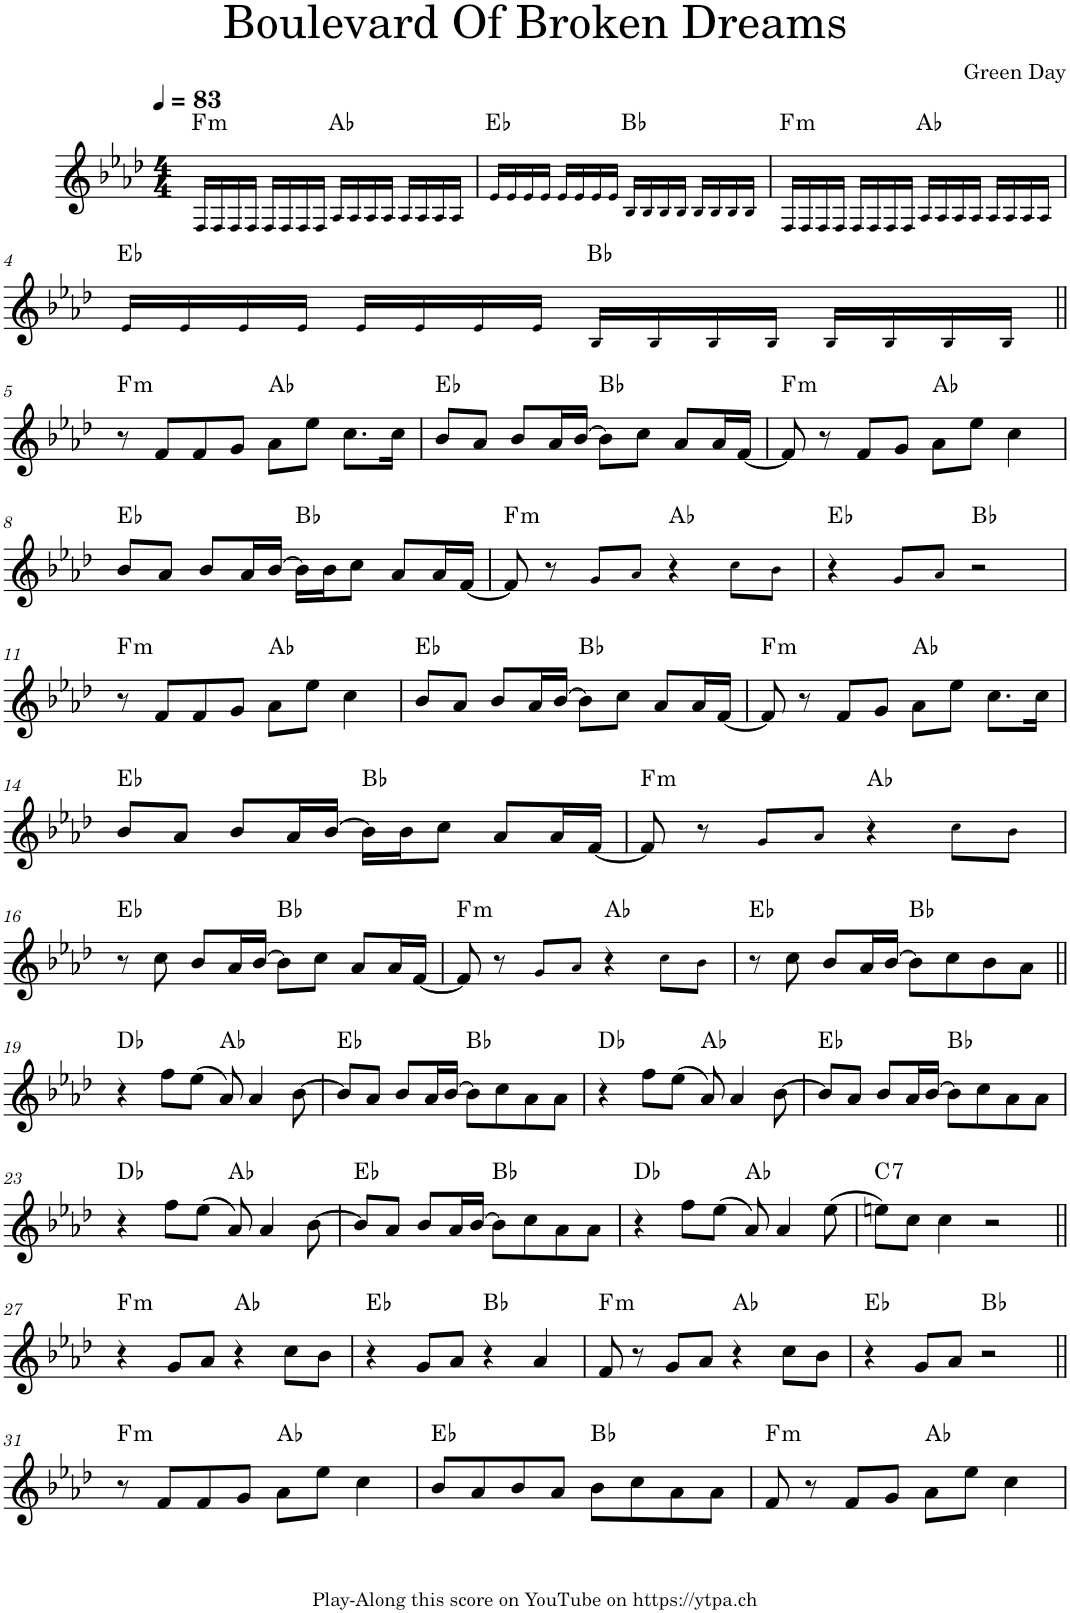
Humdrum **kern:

**kern	**harte
*part1	*part1
*staff1	*
*I"Piano	*
*I'Pno.	*
*clefG2	*
*k[b-e-a-d-]	*
*M4/4	*
*MM83	*
=1	=1
!	!LO:H:kt=m
16F!/LL	F:min
16F!/	.
16F!/	.
16F!/JJ	.
16F!/LL	.
16F!/	.
16F!/	.
16F!/JJ	.
16A-!/LL	Ab:maj
16A-!/	.
16A-!/	.
16A-!/JJ	.
16A-!/LL	.
16A-!/	.
16A-!/	.
16A-!/JJ	.
=2	=2
16e-!/LL	Eb:maj
16e-!/	.
16e-!/	.
16e-!/JJ	.
16e-!/LL	.
16e-!/	.
16e-!/	.
16e-!/JJ	.
16B-!/LL	Bb:maj
16B-!/	.
16B-!/	.
16B-!/JJ	.
16B-!/LL	.
16B-!/	.
16B-!/	.
16B-!/JJ	.
=3	=3
!	!LO:H:kt=m
16F!/LL	F:min
16F!/	.
16F!/	.
16F!/JJ	.
16F!/LL	.
16F!/	.
16F!/	.
16F!/JJ	.
16A-!/LL	Ab:maj
16A-!/	.
16A-!/	.
16A-!/JJ	.
16A-!/LL	.
16A-!/	.
16A-!/	.
16A-!/JJ	.
!!LO:LB:g=z
=4	=4
16e-!/LL	Eb:maj
16e-!/	.
16e-!/	.
16e-!/JJ	.
16e-!/LL	.
16e-!/	.
16e-!/	.
16e-!/JJ	.
16B-!/LL	Bb:maj
16B-!/	.
16B-!/	.
16B-!/JJ	.
16B-!/LL	.
16B-!/	.
16B-!/	.
16B-!/JJ	.
!!LO:LB:g=z
=5||	=5||
!	!LO:H:kt=m
8r	F:min
8f/L	.
8f/	.
8g/J	.
8a-\L	Ab:maj
8ee-\J	.
8.cc\L	.
16cc\Jk	.
=6	=6
8b-/L	Eb:maj
8a-/J	.
8b-/L	.
16a-/L	.
[16b-/JJ	.
8b-\L]	Bb:maj
8cc\J	.
8a-/L	.
16a-/L	.
[16f/JJ	.
=7	=7
!	!LO:H:kt=m
8f/]	F:min
8r	.
8f/L	.
8g/J	.
8a-\L	Ab:maj
8ee-\J	.
4cc\	.
!!LO:LB:g=z
=8	=8
8b-/L	Eb:maj
8a-/J	.
8b-/L	.
16a-/L	.
[16b-/JJ	.
16b-\LL]	Bb:maj
16b-\J	.
8cc\J	.
8a-/L	.
16a-/L	.
[16f/JJ	.
=9	=9
!	!LO:H:kt=m
8f/]	F:min
8r	.
8g!/L	.
8a-!/J	.
4r	Ab:maj
8cc!\L	.
8b-!\J	.
=10	=10
4r	Eb:maj
8g!/L	.
8a-!/J	.
2r	Bb:maj
!!LO:LB:g=z
=11	=11
!	!LO:H:kt=m
8r	F:min
8f/L	.
8f/	.
8g/J	.
8a-\L	Ab:maj
8ee-\J	.
4cc\	.
=12	=12
8b-/L	Eb:maj
8a-/J	.
8b-/L	.
16a-/L	.
[16b-/JJ	.
8b-\L]	Bb:maj
8cc\J	.
8a-/L	.
16a-/L	.
[16f/JJ	.
=13	=13
!	!LO:H:kt=m
8f/]	F:min
8r	.
8f/L	.
8g/J	.
8a-\L	Ab:maj
8ee-\J	.
8.cc\L	.
16cc\Jk	.
!!LO:LB:g=z
=14	=14
8b-/L	Eb:maj
8a-/J	.
8b-/L	.
16a-/L	.
[16b-/JJ	.
16b-\LL]	Bb:maj
16b-\J	.
8cc\J	.
8a-/L	.
16a-/L	.
[16f/JJ	.
=15	=15
!	!LO:H:kt=m
8f/]	F:min
8r	.
8g!/L	.
8a-!/J	.
4r	Ab:maj
8cc!\L	.
8b-!\J	.
!!LO:LB:g=z
=16	=16
8r	Eb:maj
8cc\	.
8b-/L	.
16a-/L	.
[16b-/JJ	.
8b-\L]	Bb:maj
8cc\J	.
8a-/L	.
16a-/L	.
[16f/JJ	.
=17	=17
!	!LO:H:kt=m
8f/]	F:min
8r	.
8g!/L	.
8a-!/J	.
4r	Ab:maj
8cc!\L	.
8b-!\J	.
=18	=18
8r	Eb:maj
8cc\	.
8b-/L	.
16a-/L	.
[16b-/JJ	.
8b-\L]	Bb:maj
8cc\	.
8b-\	.
8a-\J	.
!!LO:LB:g=z
=19||	=19||
4r	Db:maj
8ff\L	.
(8ee-\J	.
8a-/)	Ab:maj
4a-/	.
[8b-\	.
=20	=20
8b-/L]	Eb:maj
8a-/J	.
8b-/L	.
16a-/L	.
[16b-/JJ	.
8b-\L]	Bb:maj
8cc\	.
8a-\	.
8a-\J	.
=21	=21
4r	Db:maj
8ff\L	.
(8ee-\J	.
8a-/)	Ab:maj
4a-/	.
[8b-\	.
=22	=22
8b-/L]	Eb:maj
8a-/J	.
8b-/L	.
16a-/L	.
[16b-/JJ	.
8b-\L]	Bb:maj
8cc\	.
8a-\	.
8a-\J	.
!!LO:LB:g=z
=23	=23
4r	Db:maj
8ff\L	.
(8ee-\J	.
8a-/)	Ab:maj
4a-/	.
[8b-\	.
=24	=24
8b-/L]	Eb:maj
8a-/J	.
8b-/L	.
16a-/L	.
[16b-/JJ	.
8b-\L]	Bb:maj
8cc\	.
8a-\	.
8a-\J	.
=25	=25
4r	Db:maj
8ff\L	.
(8ee-\J	.
8a-/)	Ab:maj
4a-/	.
(8ee-\	.
=26	=26
!	!LO:H:kt=7
8een\L)	C:7
8cc\J	.
4cc\	.
2r	.
!!LO:LB:g=z
=27||	=27||
!	!LO:H:kt=m
4r	F:min
8g/L	.
8a-/J	.
4r	Ab:maj
8cc\L	.
8b-\J	.
=28	=28
4r	Eb:maj
8g/L	.
8a-/J	.
4r	Bb:maj
4a-/	.
=29	=29
!	!LO:H:kt=m
8f/	F:min
8r	.
8g/L	.
8a-/J	.
4r	Ab:maj
8cc\L	.
8b-\J	.
=30	=30
4r	Eb:maj
8g/L	.
8a-/J	.
2r	Bb:maj
!!LO:LB:g=z
=31||	=31||
!	!LO:H:kt=m
8r	F:min
8f/L	.
8f/	.
8g/J	.
8a-\L	Ab:maj
8ee-\J	.
4cc\	.
=32	=32
8b-/L	Eb:maj
8a-/	.
8b-/	.
8a-/J	.
8b-\L	Bb:maj
8cc\	.
8a-\	.
8a-\J	.
=33	=33
!	!LO:H:kt=m
8f/	F:min
8r	.
8f/L	.
8g/J	.
8a-\L	Ab:maj
8ee-\J	.
4cc\	.
=	=
*-	*-
